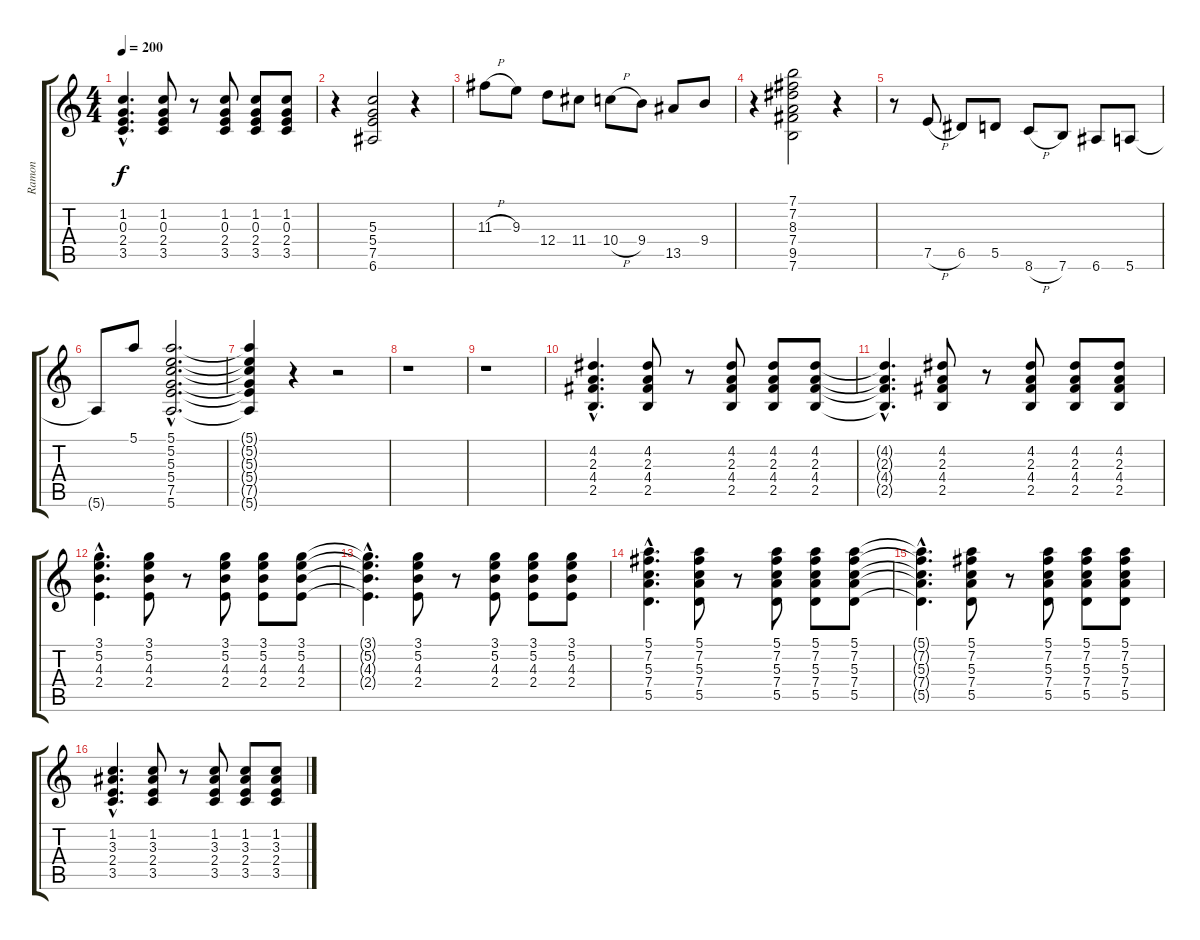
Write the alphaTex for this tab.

\track ("Ramon" "Ramon") {instrument acousticguitarnylon}
\staff {score tabs}
\tuning (E4 B3 G3 D3 A2 E2) {hide}
\ts (4 4)
\tempo 200
\clef g2
\ks c
(1.2{hac} 0.3{hac} 2.4{hac} 3.5{hac}).4{d dy f} (1.2 0.3 2.4 3.5).8 r.8 (1.2 0.3 2.4 3.5).8 (1.2 0.3 2.4 3.5).8 (1.2 0.3 2.4 3.5).8 |
r.4 (5.3 5.4 7.5 6.6).2 r.4 |
11.3{h}.8 9.3.8 12.4.8 11.4.8 10.4{h}.8 9.4.8 13.5.8 9.4.8 |
r.4 (7.1 7.2 8.3 7.4 9.5 7.6).2 r.4 |
r.8 7.5{h}.8 6.5.8 5.5.8 8.6{h}.8 7.6.8 6.6.8 5.6.8 |
5.6{t}.8 5.1.8 (5.1{hac} 5.2{hac} 5.3{hac} 5.4{hac} 7.5{hac} 5.6{hac}).2{d} |
(5.1{t} 5.2{t} 5.3{t} 5.4{t} 7.5{t} 5.6{t}).4 r.4 r.2 |
r.1 |
r.1 |
(4.2{hac} 2.3{hac} 4.4{hac} 2.5{hac}).4{d} (4.2 2.3 4.4 2.5).8 r.8 (4.2 2.3 4.4 2.5).8 (4.2 2.3 4.4 2.5).8 (4.2 2.3 4.4 2.5).8 |
(4.2{hac t} 2.3{hac t} 4.4{hac t} 2.5{hac t}).4{d} (4.2 2.3 4.4 2.5).8 r.8 (4.2 2.3 4.4 2.5).8 (4.2 2.3 4.4 2.5).8 (4.2 2.3 4.4 2.5).8 |
(3.1{hac} 5.2{hac} 4.3{hac} 2.4{hac}).4{d} (3.1 5.2 4.3 2.4).8 r.8 (3.1 5.2 4.3 2.4).8 (3.1 5.2 4.3 2.4).8 (3.1 5.2 4.3 2.4).8 |
(3.1{hac t} 5.2{hac t} 4.3{hac t} 2.4{hac t}).4{d} (3.1 5.2 4.3 2.4).8 r.8 (3.1 5.2 4.3 2.4).8 (3.1 5.2 4.3 2.4).8 (3.1 5.2 4.3 2.4).8 |
(5.1{hac} 7.2{hac} 5.3{hac} 7.4{hac} 5.5{hac}).4{d} (5.1 7.2 5.3 7.4 5.5).8 r.8 (5.1 7.2 5.3 7.4 5.5).8 (5.1 7.2 5.3 7.4 5.5).8 (5.1 7.2 5.3 7.4 5.5).8 |
(5.1{hac t} 7.2{hac t} 5.3{hac t} 7.4{hac t} 5.5{hac t}).4{d} (5.1 7.2 5.3 7.4 5.5).8 r.8 (5.1 7.2 5.3 7.4 5.5).8 (5.1 7.2 5.3 7.4 5.5).8 (5.1 7.2 5.3 7.4 5.5).8 |
(1.2{hac} 3.3{hac} 2.4{hac} 3.5{hac}).4{d} (1.2 3.3 2.4 3.5).8 r.8 (1.2 3.3 2.4 3.5).8 (1.2 3.3 2.4 3.5).8 (1.2 3.3 2.4 3.5).8
